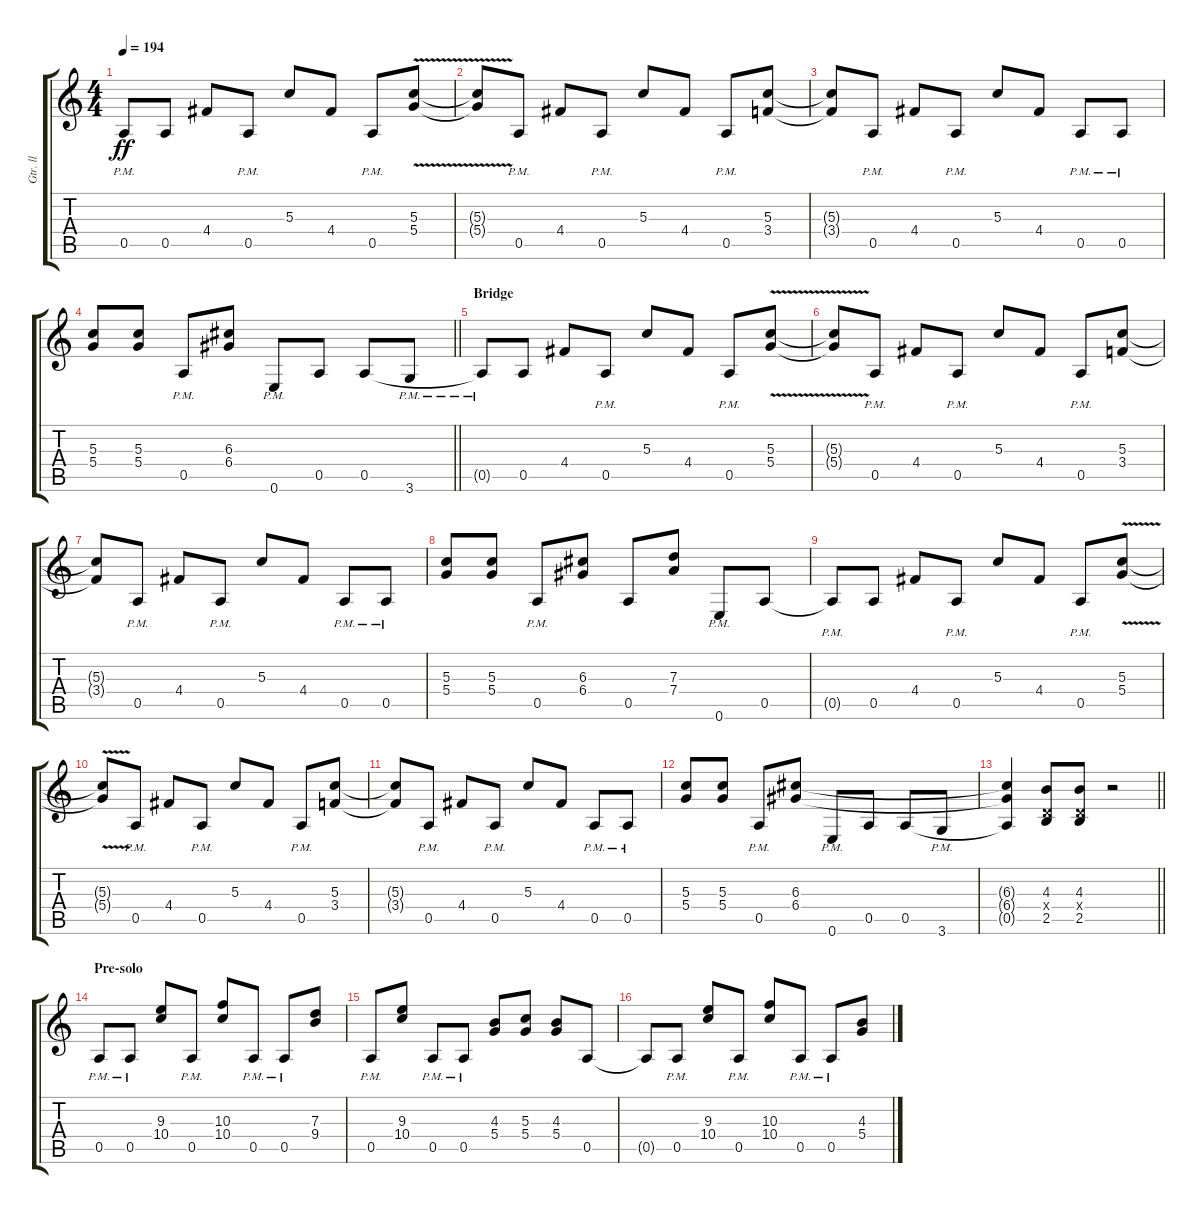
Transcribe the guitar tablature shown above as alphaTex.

\track ("Gtr. ll" "Gtr. ll") {instrument distortionguitar}
\staff {score tabs}
\tuning (E4 B3 G3 D3 A2 E2) {hide}
\ts (4 4)
\tempo 194
\clef g2
\ks c
0.5{pm t}.8{dy ff} 0.5.8 4.4.8 0.5{pm}.8 5.3.8 4.4.8 0.5{pm}.8 (5.3{v} 5.4).8 |
(5.3{t} 5.4{t}).8 0.5{pm}.8 4.4.8 0.5{pm}.8 5.3.8 4.4.8 0.5{pm}.8 (5.3 3.4).8 |
(5.3{t} 3.4{t}).8 0.5{pm}.8 4.4.8 0.5{pm}.8 5.3.8 4.4.8 0.5{pm}.8 0.5{pm}.8 |
\barLineRight lightlight
(5.3 5.4).8 (5.3 5.4).8 0.5{pm}.8 (6.3 6.4).8 0.6{pm}.8 0.5.8 0.5.8 3.6{pm}.8 |
\section ("" "Bridge")
0.5{pm t}.8 0.5.8 4.4.8 0.5{pm}.8 5.3.8 4.4.8 0.5{pm}.8 (5.3{v} 5.4).8 |
(5.3{t} 5.4{t}).8 0.5{pm}.8 4.4.8 0.5{pm}.8 5.3.8 4.4.8 0.5{pm}.8 (5.3 3.4).8 |
(5.3{t} 3.4{t}).8 0.5{pm}.8 4.4.8 0.5{pm}.8 5.3.8 4.4.8 0.5{pm}.8 0.5{pm}.8 |
(5.3 5.4).8 (5.3 5.4).8 0.5{pm}.8 (6.3 6.4).8 0.5.8 (7.3 7.4).8 0.6{pm}.8 0.5.8 |
0.5{pm t}.8 0.5.8 4.4.8 0.5{pm}.8 5.3.8 4.4.8 0.5{pm}.8 (5.3{v} 5.4).8 |
(5.3{t} 5.4{t}).8 0.5{pm}.8 4.4.8 0.5{pm}.8 5.3.8 4.4.8 0.5{pm}.8 (5.3 3.4).8 |
(5.3{t} 3.4{t}).8 0.5{pm}.8 4.4.8 0.5{pm}.8 5.3.8 4.4.8 0.5{pm}.8 0.5{pm}.8 |
(5.3 5.4).8 (5.3 5.4).8 0.5{pm}.8 (6.3 6.4).8 0.6{pm}.8 0.5.8 0.5.8 3.6{pm}.8 |
\barLineRight lightlight
(6.3{t} 6.4{t} 0.5{t}).4 (4.3 0.4{x} 2.5).8 (4.3 0.4{x} 2.5).8 r.2 |
\section ("" "Pre-solo")
0.5{pm}.8 0.5{pm}.8 (9.3 10.4).8 0.5{pm}.8 (10.3 10.4).8 0.5{pm}.8 0.5{pm}.8 (7.3 9.4).8 |
0.5{pm}.8 (9.3 10.4).8 0.5{pm}.8 0.5{pm}.8 (4.3 5.4).8 (5.3 5.4).8 (4.3 5.4).8 0.5.8 |
0.5{t}.8 0.5{pm}.8 (9.3 10.4).8 0.5{pm}.8 (10.3 10.4).8 0.5{pm}.8 0.5{pm}.8 (4.3 5.4).8
